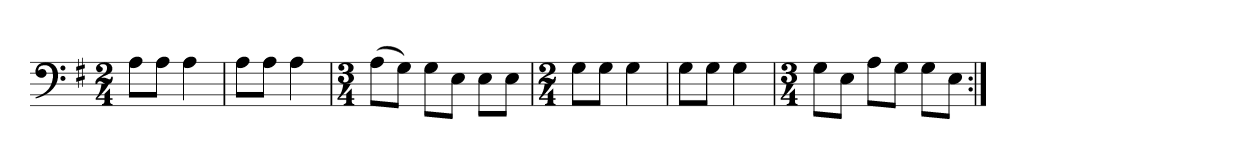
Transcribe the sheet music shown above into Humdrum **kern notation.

**kern
*part1
*staff1
*clefF4
*k[f#]
*M2/4
=1
8A\L
8A\J
4A\
=2
8A\L
8A\J
4A\
=3
*M3/4
(8A\L
8G\J)
8G\L
8E\J
8E\L
8E\J
=4
*M2/4
8G\L
8G\J
4G\
=5
8G\L
8G\J
4G\
=6
*M3/4
8G\L
8E\J
8A\L
8G\J
8G\L
8E\J
=:|!
*-
